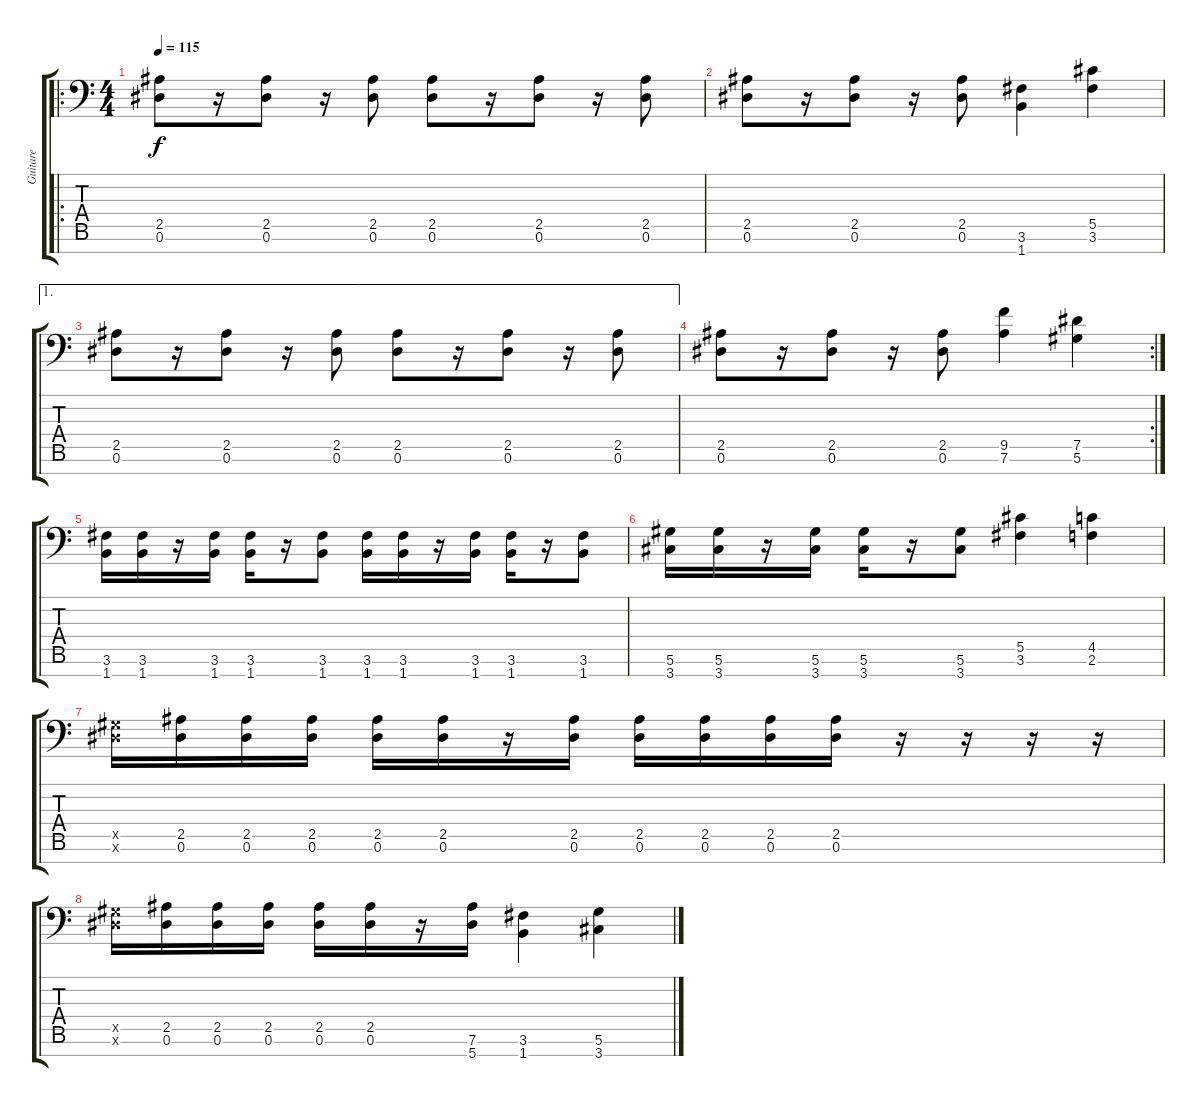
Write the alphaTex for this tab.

\track ("Guitare" "Guitare") {instrument distortionguitar}
\staff {score tabs}
\tuning (Eb4 Bb3 Gb3 Db3 Ab2 Eb2 Bb1) {hide}
\ro
\ts (4 4)
\tempo 115
\clef f4
\ks c
(2.5 0.6).8{dy f} r.16 (2.5 0.6).8 r.16 (2.5 0.6).8 (2.5 0.6).8 r.16 (2.5 0.6).8 r.16 (2.5 0.6).8 |
(2.5 0.6).8 r.16 (2.5 0.6).8 r.16 (2.5 0.6).8 (3.6 1.7).4 (5.5 3.6).4 |
\ae 1
(2.5 0.6).8 r.16 (2.5 0.6).8 r.16 (2.5 0.6).8 (2.5 0.6).8 r.16 (2.5 0.6).8 r.16 (2.5 0.6).8 |
\rc 2
(2.5 0.6).8 r.16 (2.5 0.6).8 r.16 (2.5 0.6).8 (9.5 7.6).4 (7.5 5.6).4 |
(3.6 1.7).16 (3.6 1.7).16 r.16 (3.6 1.7).16 (3.6 1.7).16 r.16 (3.6 1.7).8 (3.6 1.7).16 (3.6 1.7).16 r.16 (3.6 1.7).16 (3.6 1.7).16 r.16 (3.6 1.7).8 |
(5.6 3.7).16 (5.6 3.7).16 r.16 (5.6 3.7).16 (5.6 3.7).16 r.16 (5.6 3.7).8 (5.5 3.6).4 (4.5 2.6).4 |
(0.5{x} 0.6{x}).16 (2.5 0.6).16 (2.5 0.6).16 (2.5 0.6).16 (2.5 0.6).16 (2.5 0.6).16 r.16 (2.5 0.6).16 (2.5 0.6).16 (2.5 0.6).16 (2.5 0.6).16 (2.5 0.6).16 r.16 r.16 r.16 r.16 |
(0.5{x} 0.6{x}).16 (2.5 0.6).16 (2.5 0.6).16 (2.5 0.6).16 (2.5 0.6).16 (2.5 0.6).16 r.16 (7.6 5.7).16 (3.6 1.7).4 (5.6 3.7).4
